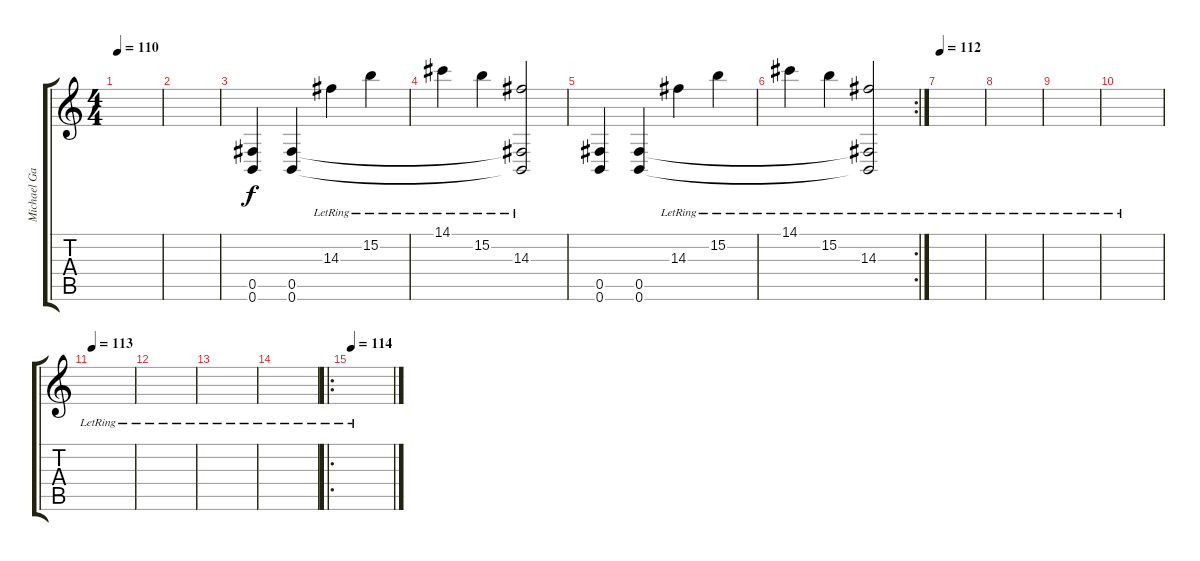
\track ("Michael Gallagher" "Michael Ga") {solo instrument overdrivenguitar}
\staff {score tabs}
\tuning (B3 Ab3 E3 B2 Gb2 B1) {hide}
\ts (4 4)
\tempo 110
\clef g2
\ks c
|
|
(0.5 0.6).4 (0.5 0.6).4 14.3{lr}.4 15.2{lr}.4 |
14.1{lr}.4 15.2{lr}.4 (14.3{lr} 0.5{t} 0.6{t}).2 |
(0.5 0.6).4 (0.5 0.6).4 14.3{lr}.4 15.2{lr}.4 |
\rc 2
14.1{lr}.4 15.2{lr}.4 (14.3{lr} 0.5{t} 0.6{t}).2 |
\tempo 112
|
|
|
|
\tempo 113
|
|
|
|
\ro
\tempo 114
